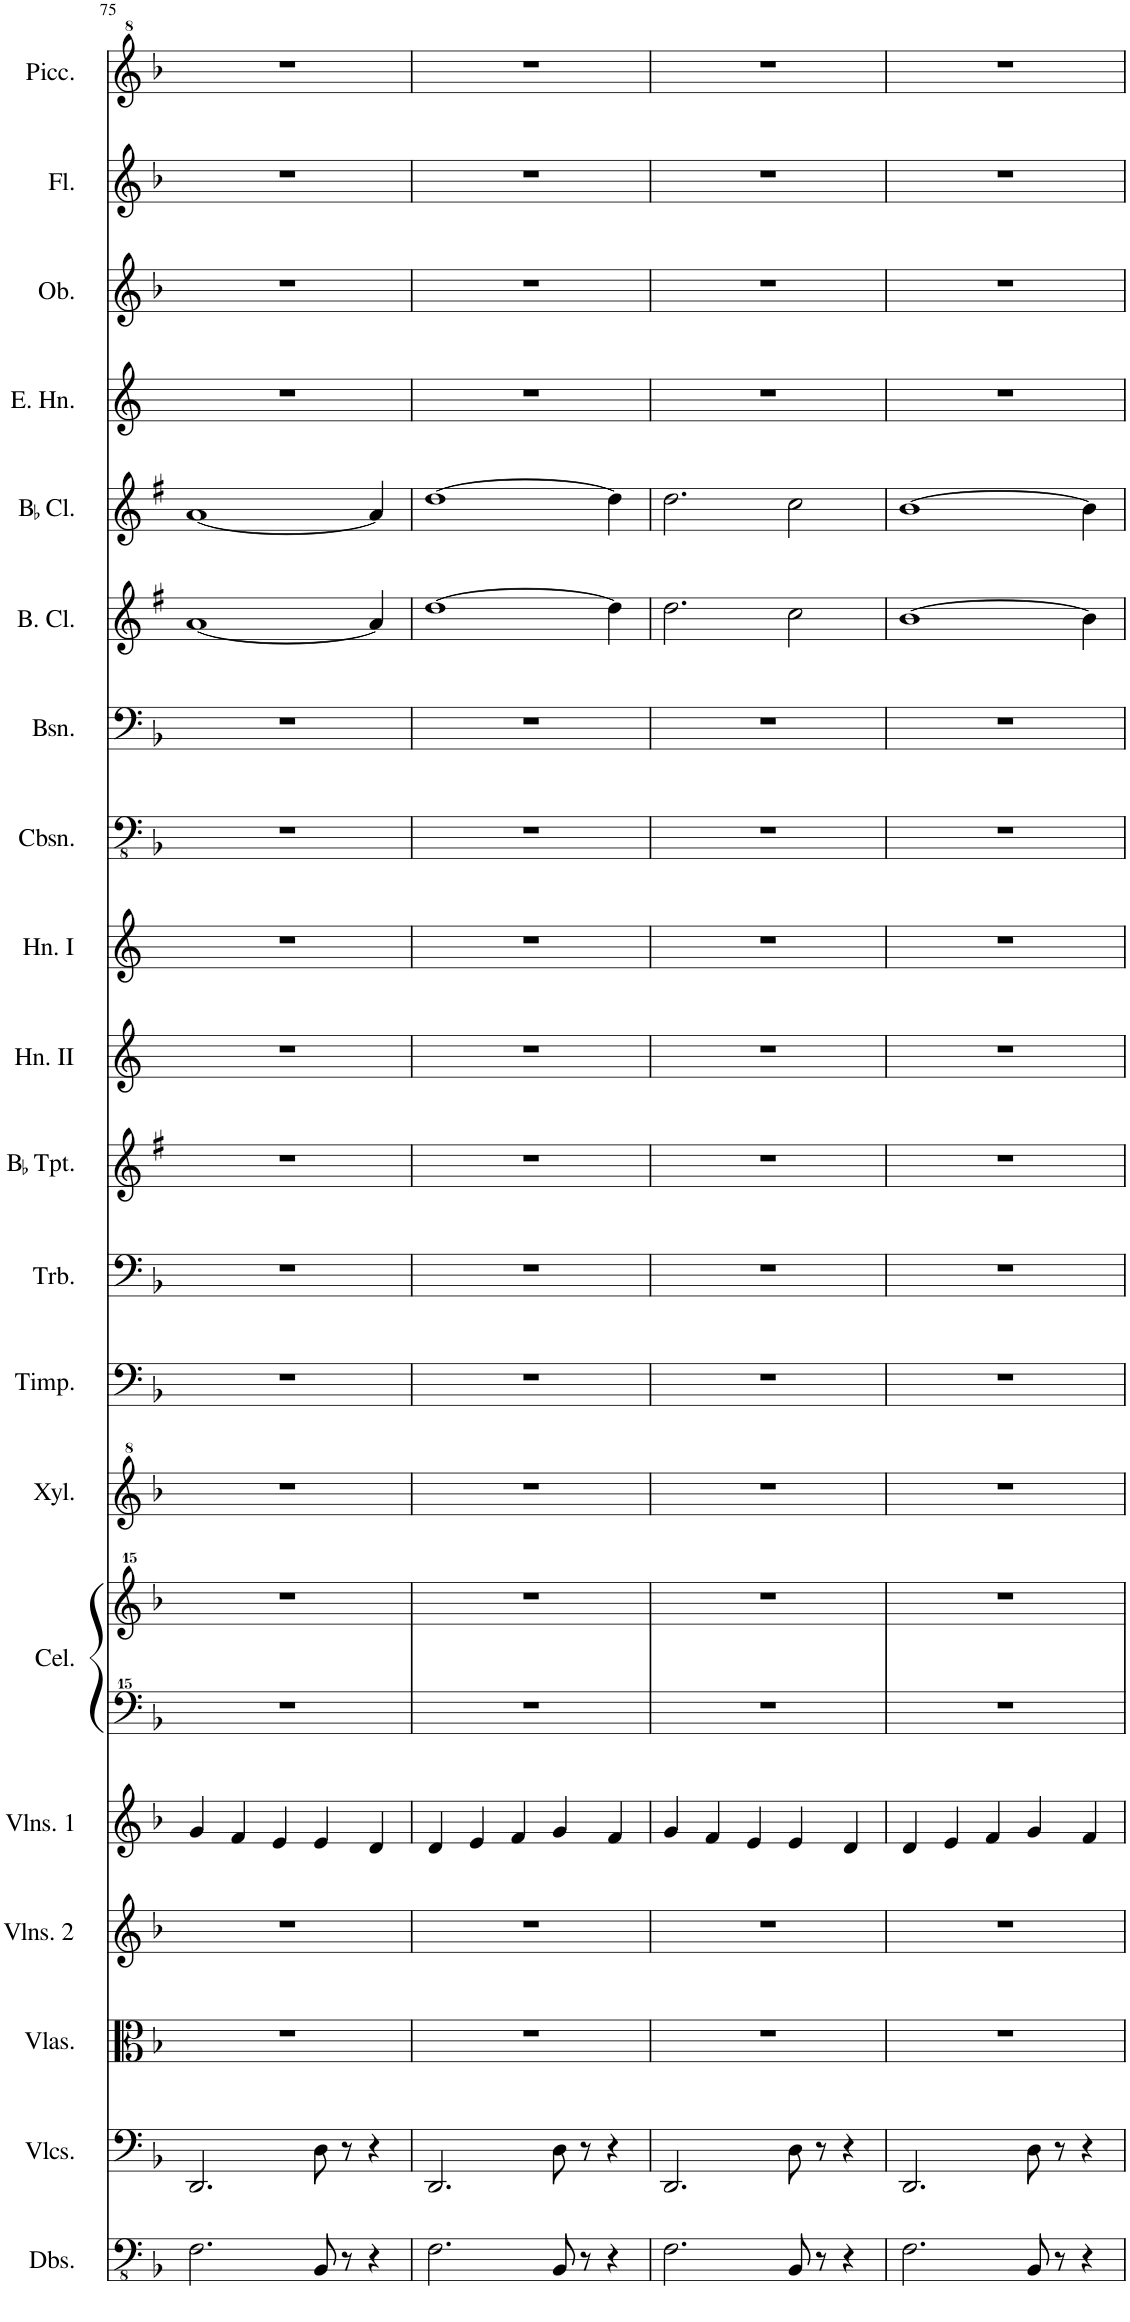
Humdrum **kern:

**kern	**kern	**kern	**kern	**kern	**kern	**kern	**kern	**kern	**kern	**kern	**kern	**kern	**kern	**kern	**kern	**kern	**kern	**kern	**kern	**kern
*part20	*part19	*part18	*part17	*part16	*part15	*part15	*part14	*part13	*part12	*part11	*part10	*part9	*part8	*part7	*part6	*part5	*part4	*part3	*part2	*part1
*staff21	*staff20	*staff19	*staff18	*staff17	*staff16	*staff15	*staff14	*staff13	*staff12	*staff11	*staff10	*staff9	*staff8	*staff7	*staff6	*staff5	*staff4	*staff3	*staff2	*staff1
*I"Double Basses	*I"Violoncellos	*I"Violas	*I"Violins 2	*I"Violins 1	*I"Celesta	*	*I"Xylophone	*I"Timpani	*I"Trombone	*I"BaccidentalFlat Trumpet	*I"Horn II	*I"Horn I	*I"Contrabassoon	*I"Bassoon	*I"Bass Clarinet	*I"BaccidentalFlat Clarinet	*I"English Horn	*I"Oboe	*I"Flute	*I"Piccolo
*I'Dbs.	*I'Vlcs.	*I'Vlas.	*I'Vlns. 2	*I'Vlns. 1	*I'Cel.	*	*I'Xyl.	*I'Timp.	*I'Trb.	*I'BaccidentalFlat Tpt.	*I'Hn. II	*I'Hn. I	*I'Cbsn.	*I'Bsn.	*I'B. Cl.	*I'BaccidentalFlat Cl.	*I'E. Hn.	*I'Ob.	*I'Fl.	*I'Picc.
!!LO:PB:g=z
*clefFv4	*clefF4	*clefC3	*clefG2	*clefG2	*clefF^^4	*clefG^^2	*clefG^2	*clefF4	*clefF4	*clefG2	*clefG2	*clefG2	*clefFv4	*clefF4	*clefG2	*clefG2	*clefG2	*clefG2	*clefG2	*clefG^2
*	*	*	*	*	*	*	*	*	*	*Trd1c2	*Trd4c7	*Trd4c7	*Trd7c12	*	*Trd8c14	*Trd1c2	*Trd4c7	*	*	*Trd-7c-12
*k[b-]	*k[b-]	*k[b-]	*k[b-]	*k[b-]	*k[b-]	*k[b-]	*k[b-]	*k[b-]	*k[b-]	*k[f#]	*k[]	*k[]	*k[b-]	*k[b-]	*k[f#]	*k[f#]	*k[]	*k[b-]	*k[b-]	*k[b-]
*M5/4	*M5/4	*M5/4	*M5/4	*M5/4	*M5/4	*M5/4	*M5/4	*M5/4	*M5/4	*M5/4	*M5/4	*M5/4	*M5/4	*M5/4	*M5/4	*M5/4	*M5/4	*M5/4	*M5/4	*M5/4
=75	=75	=75	=75	=75	=75	=75	=75	=75	=75	=75	=75	=75	=75	=75	=75	=75	=75	=75	=75	=75
2.FF\	2.DD/	4%5r	4%5r	4g/	4%5r	4%5r	4%5r	4%5r	4%5r	4%5r	4%5r	4%5r	4%5r	4%5r	[1a	[1a	4%5r	4%5r	4%5r	4%5r
.	.	.	.	4f/	.	.	.	.	.	.	.	.	.	.	.	.	.	.	.	.
.	.	.	.	4e/	.	.	.	.	.	.	.	.	.	.	.	.	.	.	.	.
8BBB-/	8D\	.	.	4e/	.	.	.	.	.	.	.	.	.	.	.	.	.	.	.	.
8r	8r	.	.	.	.	.	.	.	.	.	.	.	.	.	.	.	.	.	.	.
4r	4r	.	.	4d/	.	.	.	.	.	.	.	.	.	.	4a/]	4a/]	.	.	.	.
=76	=76	=76	=76	=76	=76	=76	=76	=76	=76	=76	=76	=76	=76	=76	=76	=76	=76	=76	=76	=76
2.FF\	2.DD/	4%5r	4%5r	4d/	4%5r	4%5r	4%5r	4%5r	4%5r	4%5r	4%5r	4%5r	4%5r	4%5r	[1dd	[1dd	4%5r	4%5r	4%5r	4%5r
.	.	.	.	4e/	.	.	.	.	.	.	.	.	.	.	.	.	.	.	.	.
.	.	.	.	4f/	.	.	.	.	.	.	.	.	.	.	.	.	.	.	.	.
8BBB-/	8D\	.	.	4g/	.	.	.	.	.	.	.	.	.	.	.	.	.	.	.	.
8r	8r	.	.	.	.	.	.	.	.	.	.	.	.	.	.	.	.	.	.	.
4r	4r	.	.	4f/	.	.	.	.	.	.	.	.	.	.	4dd\]	4dd\]	.	.	.	.
=77	=77	=77	=77	=77	=77	=77	=77	=77	=77	=77	=77	=77	=77	=77	=77	=77	=77	=77	=77	=77
2.FF\	2.DD/	4%5r	4%5r	4g/	4%5r	4%5r	4%5r	4%5r	4%5r	4%5r	4%5r	4%5r	4%5r	4%5r	2.dd\	2.dd\	4%5r	4%5r	4%5r	4%5r
.	.	.	.	4f/	.	.	.	.	.	.	.	.	.	.	.	.	.	.	.	.
.	.	.	.	4e/	.	.	.	.	.	.	.	.	.	.	.	.	.	.	.	.
8BBB-/	8D\	.	.	4e/	.	.	.	.	.	.	.	.	.	.	2cc\	2cc\	.	.	.	.
8r	8r	.	.	.	.	.	.	.	.	.	.	.	.	.	.	.	.	.	.	.
4r	4r	.	.	4d/	.	.	.	.	.	.	.	.	.	.	.	.	.	.	.	.
=78	=78	=78	=78	=78	=78	=78	=78	=78	=78	=78	=78	=78	=78	=78	=78	=78	=78	=78	=78	=78
2.FF\	2.DD/	4%5r	4%5r	4d/	4%5r	4%5r	4%5r	4%5r	4%5r	4%5r	4%5r	4%5r	4%5r	4%5r	[1b	[1b	4%5r	4%5r	4%5r	4%5r
.	.	.	.	4e/	.	.	.	.	.	.	.	.	.	.	.	.	.	.	.	.
.	.	.	.	4f/	.	.	.	.	.	.	.	.	.	.	.	.	.	.	.	.
8BBB-/	8D\	.	.	4g/	.	.	.	.	.	.	.	.	.	.	.	.	.	.	.	.
8r	8r	.	.	.	.	.	.	.	.	.	.	.	.	.	.	.	.	.	.	.
4r	4r	.	.	4f/	.	.	.	.	.	.	.	.	.	.	4b\]	4b\]	.	.	.	.
=	=	=	=	=	=	=	=	=	=	=	=	=	=	=	=	=	=	=	=	=
*-	*-	*-	*-	*-	*-	*-	*-	*-	*-	*-	*-	*-	*-	*-	*-	*-	*-	*-	*-	*-
